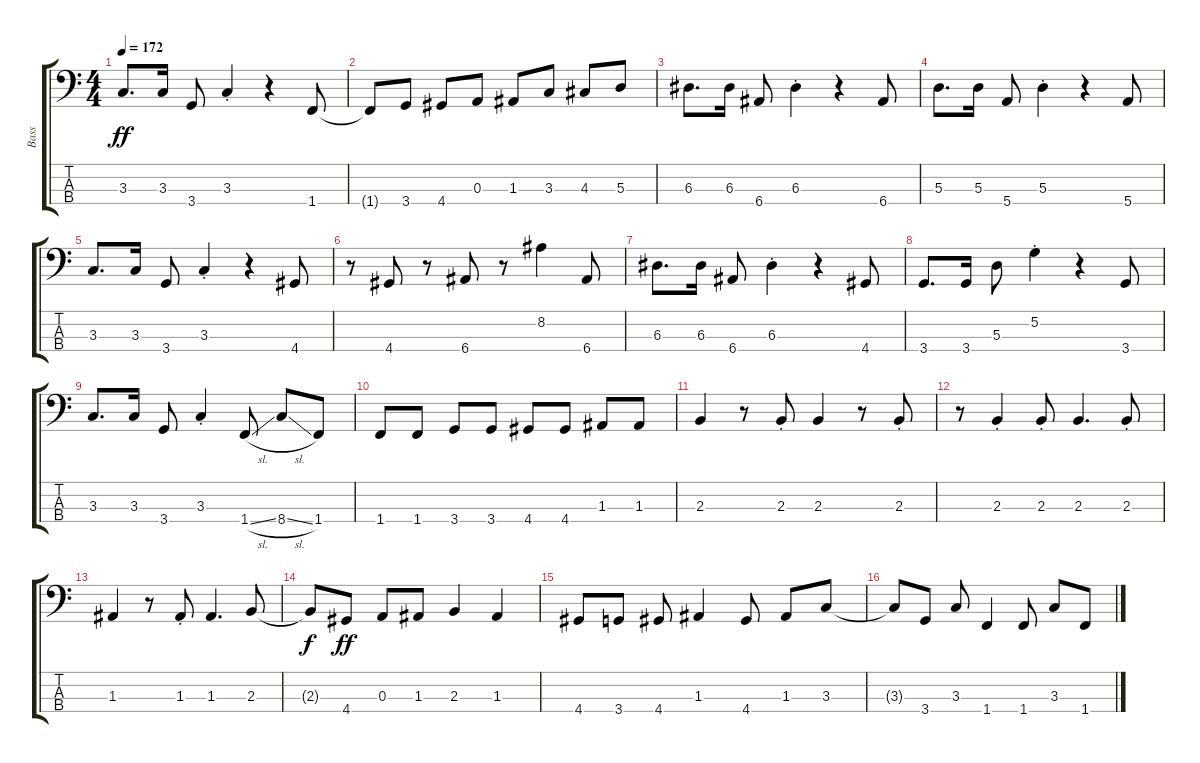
\track ("Bass" "Bass") {instrument electricbassfinger}
\staff {score tabs}
\tuning (G2 D2 A1 E1) {hide}
\ts (4 4)
\tempo 172
\clef f4
\ks c
3.3.8{d dy ff} 3.3.16 3.4.8 3.3{st}.4 r.4 1.4.8 |
1.4{t}.8 3.4.8 4.4.8 0.3.8 1.3.8 3.3.8 4.3.8 5.3.8 |
6.3.8{d} 6.3.16 6.4.8 6.3{st}.4 r.4 6.4.8 |
5.3.8{d} 5.3.16 5.4.8 5.3{st}.4 r.4 5.4.8 |
3.3.8{d} 3.3.16 3.4.8 3.3{st}.4 r.4 4.4.8 |
r.8 4.4.8 r.8 6.4.8 r.8 8.2.4 6.4.8 |
6.3.8{d} 6.3.16 6.4.8 6.3{st}.4 r.4 4.4.8 |
3.4.8{d} 3.4.16 5.3.8 5.2{st}.4 r.4 3.4.8 |
3.3.8{d} 3.3.16 3.4.8 3.3{st}.4 1.4{sl}.8 8.4{sl}.8 1.4.8 |
1.4.8 1.4.8 3.4.8 3.4.8 4.4.8 4.4.8 1.3.8 1.3.8 |
2.3.4 r.8 2.3{st}.8 2.3.4 r.8 2.3{st}.8 |
r.8 2.3{st}.4 2.3{st}.8 2.3.4{d} 2.3{st}.8 |
1.3.4 r.8 1.3{st}.8 1.3.4{d} 2.3.8 |
2.3{t}.8{dy f} 4.4.8{dy ff} 0.3.8 1.3.8 2.3.4 1.3.4 |
4.4.8 3.4.8 4.4.8 1.3.4 4.4.8 1.3.8 3.3.8 |
3.3{t}.8 3.4.8 3.3.8 1.4.4 1.4.8 3.3.8 1.4.8
